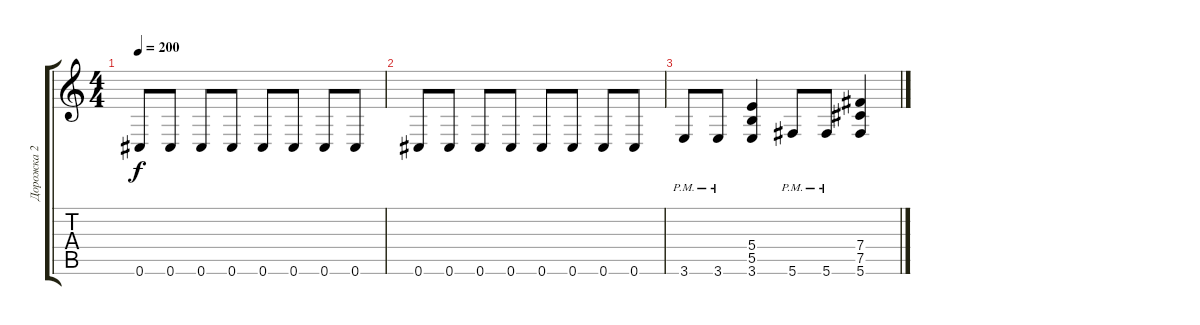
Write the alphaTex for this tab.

\track ("Дорожка 2" "Дорожка 2") {instrument distortionguitar}
\staff {score tabs}
\tuning (Db4 Ab3 E3 B2 Gb2 Db2) {hide}
\ts (4 4)
\tempo 200
\clef g2
\ks c
0.6.8{dy f} 0.6.8 0.6.8 0.6.8 0.6.8 0.6.8 0.6.8 0.6.8 |
0.6.8 0.6.8 0.6.8 0.6.8 0.6.8 0.6.8 0.6.8 0.6.8 |
3.6{pm}.8 3.6{pm}.8 (5.4 5.5 3.6).4 5.6{pm}.8 5.6{pm}.8 (7.4 7.5 5.6).4
